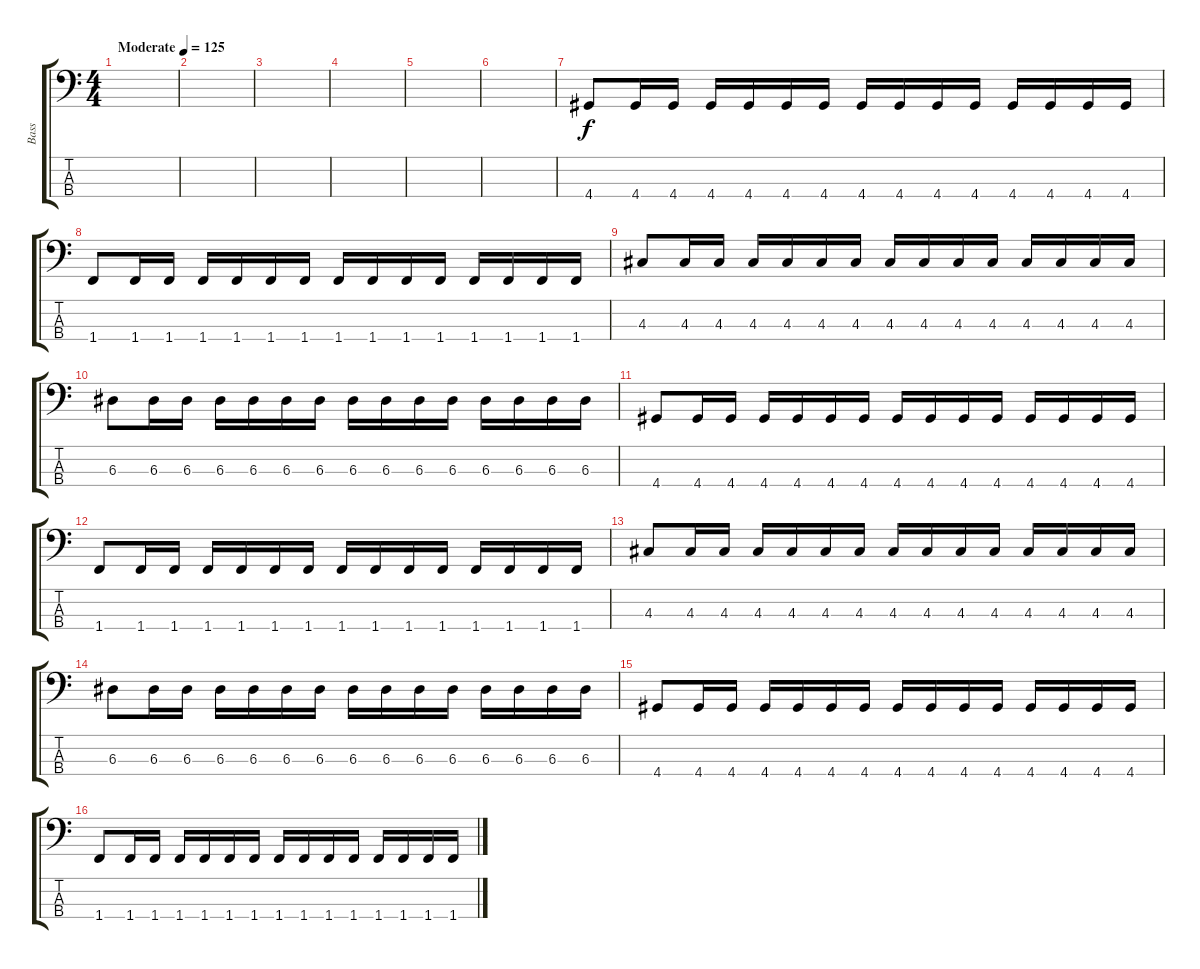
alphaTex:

\track ("Bass" "Bass") {instrument electricbassfinger}
\staff {score tabs}
\tuning (G2 D2 A1 E1) {hide}
\ts (4 4)
\tempo (125 "Moderate")
\clef f4
\ks c
|
|
|
|
|
|
4.4.8 4.4.16 4.4.16 4.4.16 4.4.16 4.4.16 4.4.16 4.4.16 4.4.16 4.4.16 4.4.16 4.4.16 4.4.16 4.4.16 4.4.16 |
1.4.8 1.4.16 1.4.16 1.4.16 1.4.16 1.4.16 1.4.16 1.4.16 1.4.16 1.4.16 1.4.16 1.4.16 1.4.16 1.4.16 1.4.16 |
4.3.8 4.3.16 4.3.16 4.3.16 4.3.16 4.3.16 4.3.16 4.3.16 4.3.16 4.3.16 4.3.16 4.3.16 4.3.16 4.3.16 4.3.16 |
6.3.8 6.3.16 6.3.16 6.3.16 6.3.16 6.3.16 6.3.16 6.3.16 6.3.16 6.3.16 6.3.16 6.3.16 6.3.16 6.3.16 6.3.16 |
4.4.8 4.4.16 4.4.16 4.4.16 4.4.16 4.4.16 4.4.16 4.4.16 4.4.16 4.4.16 4.4.16 4.4.16 4.4.16 4.4.16 4.4.16 |
1.4.8 1.4.16 1.4.16 1.4.16 1.4.16 1.4.16 1.4.16 1.4.16 1.4.16 1.4.16 1.4.16 1.4.16 1.4.16 1.4.16 1.4.16 |
4.3.8 4.3.16 4.3.16 4.3.16 4.3.16 4.3.16 4.3.16 4.3.16 4.3.16 4.3.16 4.3.16 4.3.16 4.3.16 4.3.16 4.3.16 |
6.3.8 6.3.16 6.3.16 6.3.16 6.3.16 6.3.16 6.3.16 6.3.16 6.3.16 6.3.16 6.3.16 6.3.16 6.3.16 6.3.16 6.3.16 |
4.4.8 4.4.16 4.4.16 4.4.16 4.4.16 4.4.16 4.4.16 4.4.16 4.4.16 4.4.16 4.4.16 4.4.16 4.4.16 4.4.16 4.4.16 |
1.4.8 1.4.16 1.4.16 1.4.16 1.4.16 1.4.16 1.4.16 1.4.16 1.4.16 1.4.16 1.4.16 1.4.16 1.4.16 1.4.16 1.4.16
